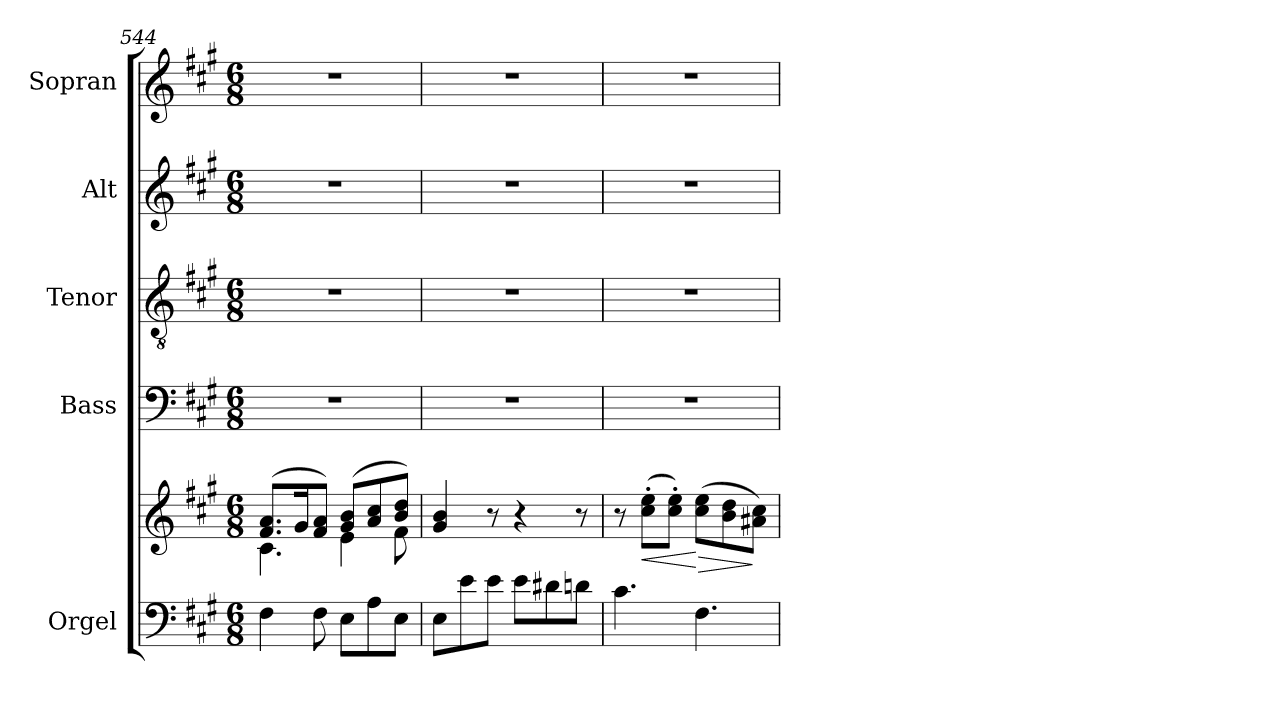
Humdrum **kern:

**kern	**kern	**dynam	**kern	**kern	**kern	**kern
*part5	*part5	*part5	*part4	*part3	*part2	*part1
*staff6	*staff5	*staff5/6	*staff4	*staff3	*staff2	*staff1
*I"Orgel	*	*	*I"Bass	*I"Tenor	*I"Alt	*I"Sopran
*I'Org.	*	*	*I'B.	*I'T.	*I'A.	*I'S.
*clefF4	*clefG2	*	*clefF4	*clefGv2	*clefG2	*clefG2
*k[f#c#g#]	*k[f#c#g#]	*	*k[f#c#g#]	*k[f#c#g#]	*k[f#c#g#]	*k[f#c#g#]
*A:	*A:	*	*A:	*A:	*A:	*A:
*M6/8	*M6/8	*	*M6/8	*M6/8	*M6/8	*M6/8
=544	=544	=544	=544	=544	=544	=544
*	*^	*	*	*	*	*
4F#\	(>8.f#/ 8.a/L	4.c#\	.	2.r	2.r	2.r	2.r
.	16g#/k	.	.	.	.	.	.
8F#\	8f#/ 8a/J)	.	.	.	.	.	.
8E\L	(>8g#/ 8b/L	4e\	.	.	.	.	.
8A\	8a/ 8cc#/	.	.	.	.	.	.
8E\J	8b/ 8dd/J)	8f#\	.	.	.	.	.
*	*v	*v	*	*	*	*	*
=545	=545	=545	=545	=545	=545	=545
8E\L	4g#/ 4b/	.	2.r	2.r	2.r	2.r
8e\	.	.	.	.	.	.
8e\J	8r	.	.	.	.	.
8e\L	4r	.	.	.	.	.
8d#X\	.	.	.	.	.	.
8dn\J	8r	.	.	.	.	.
=546	=546	=546	=546	=546	=546	=546
4.c#\	8r	.	2.r	2.r	2.r	2.r
!	!	!LO:HP:b	!	!	!	!
.	(>8cc#\'> 8ee\'>L	<	.	.	.	.
.	8cc#\'> 8ee\'>J)	.	.	.	.	.
!	!	!LO:HP:n=1:b	!	!	!	!
4.F#\	(>8cc#\ 8ee\L	[ >	.	.	.	.
.	8b\ 8dd\	.	.	.	.	.
.	8a#X\ 8cc#\J)	]	.	.	.	.
=	=	=	=	=	=	=
*-	*-	*-	*-	*-	*-	*-
